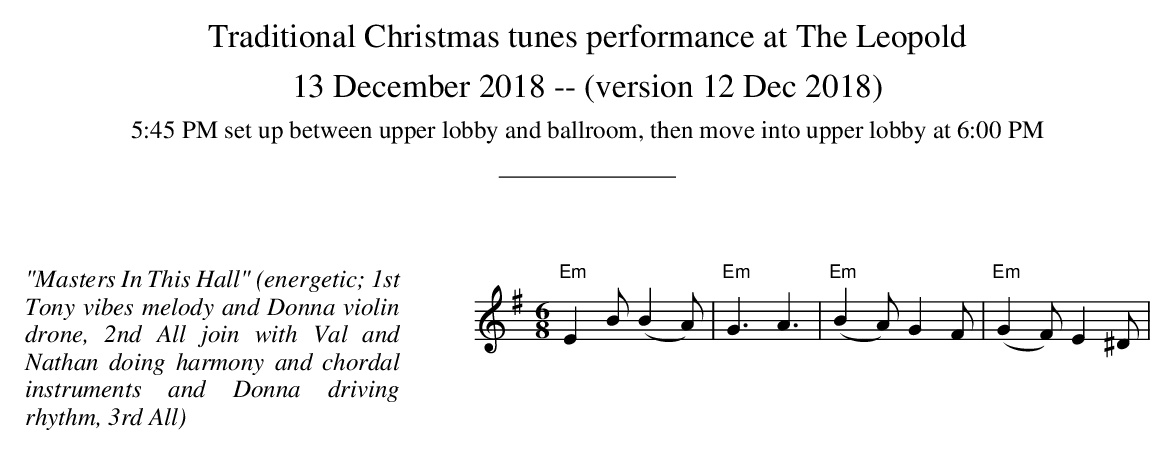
X:1
M: 6/8
L: 1/4
K: E minor treble
%%begintext justify
%%"Masters In This Hall"
%%(energetic; 1st Tony vibes melody and Donna violin drone, 2nd All join with Val and Nathan doing harmony and chordal instruments and Donna driving rhythm, 3rd All)
%%endtext
 "Em" E B/ (B A/) | "Em" G3/2 A3/2   | "Em" (B A/) G F/ | "Em" (G F/) E ^D/ |
